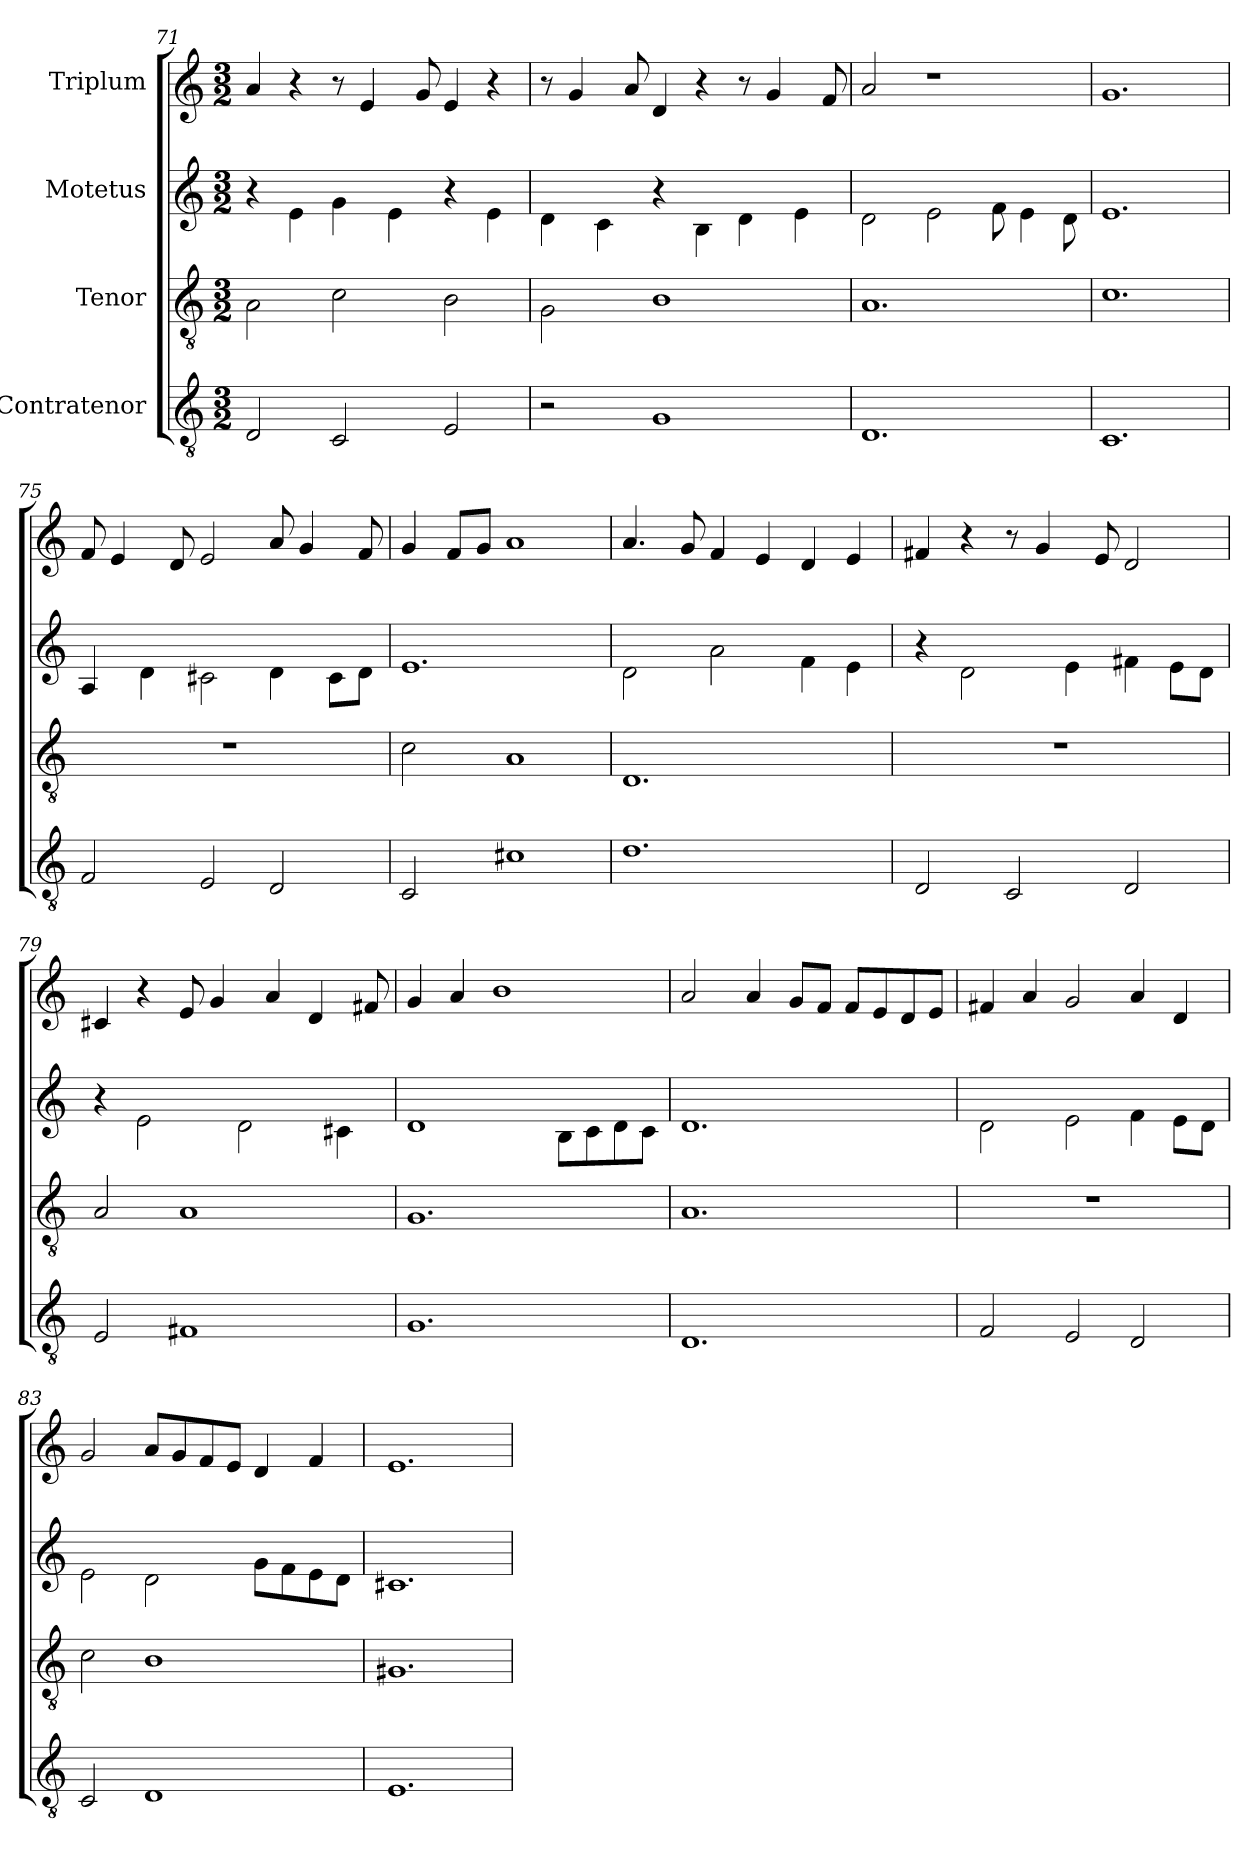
**kern	**kern	**kern	**kern
*part4	*part3	*part2	*part1
*staff4	*staff3	*staff2	*staff1
*I"Contratenor	*I"Tenor	*I"Motetus	*I"Triplum
*clefGv2	*clefGv2	*clefG2	*clefG2
*k[]	*k[]	*k[]	*k[]
*M3/2	*M3/2	*M3/2	*M3/2
=71	=71	=71	=71
2D/	2A\	4r	4a/
.	.	4e\	4r
2C/	2c\	4g\	8r
.	.	.	4e/
.	.	4e\	.
.	.	.	8g/
2E/	2B\	4r	4e/
.	.	4e\	4r
=72	=72	=72	=72
2r	2G\	4d\	8r
.	.	.	4g/
.	.	4c\	.
.	.	.	8a/
1G	1B	4r	4d/
.	.	4B\	4r
.	.	4d\	8r
.	.	.	4g/
.	.	4e\	.
.	.	.	8f/
=73	=73	=73	=73
1.D	1.A	2d\	2a/
.	.	2e\	1r
.	.	8f\	.
.	.	4e\	.
.	.	8d\	.
=74	=74	=74	=74
1.C	1.c	1.e	1.g
=75	=75	=75	=75
2F/	1.r	4A/	8f/
.	.	.	4e/
.	.	4d\	.
.	.	.	8d/
2E/	.	2c#X\	2e/
2D/	.	4d\	8a/
.	.	.	4g/
.	.	8c#\L	.
.	.	8d\J	8f/
=76	=76	=76	=76
2C/	2c\	1.e	4g/
.	.	.	8f/L
.	.	.	8g/J
1c#X	1A	.	1a
=77	=77	=77	=77
1.d	1.D	2d\	4.a/
.	.	.	8g/
.	.	2a\	4f/
.	.	.	4e/
.	.	4f\	4d/
.	.	4e\	4e/
=78	=78	=78	=78
2D/	1.r	4r	4f#X/
.	.	2d\	4r
2C/	.	.	8r
.	.	.	4g/
.	.	4e\	.
.	.	.	8e/
2D/	.	4f#X\	2d/
.	.	8e\L	.
.	.	8d\J	.
=79	=79	=79	=79
2E/	2A/	4r	4c#X/
.	.	2e\	4r
1F#X	1A	.	8e/
.	.	.	4g/
.	.	2d\	.
.	.	.	4a/
.	.	.	4d/
.	.	4c#X\	.
.	.	.	8f#X/
=80	=80	=80	=80
1.G	1.G	1d	4g/
.	.	.	4a/
.	.	.	1b
.	.	8B\L	.
.	.	8c\	.
.	.	8d\	.
.	.	8c\J	.
=81	=81	=81	=81
1.D	1.A	1.d	2a/
.	.	.	4a/
.	.	.	8g/L
.	.	.	8f/J
.	.	.	8f/L
.	.	.	8e/
.	.	.	8d/
.	.	.	8e/J
=82	=82	=82	=82
2F/	1.r	2d\	4f#X/
.	.	.	4a/
2E/	.	2e\	2g/
2D/	.	4f\	4a/
.	.	8e\L	4d/
.	.	8d\J	.
=83	=83	=83	=83
2C/	2c\	2e\	2g/
1D	1B	2d\	8a/L
.	.	.	8g/
.	.	.	8f/
.	.	.	8e/J
.	.	8g\L	4d/
.	.	8f\	.
.	.	8e\	4f/
.	.	8d\J	.
=84	=84	=84	=84
1.E	1.G#X	1.c#X	1.e
=	=	=	=
*-	*-	*-	*-
